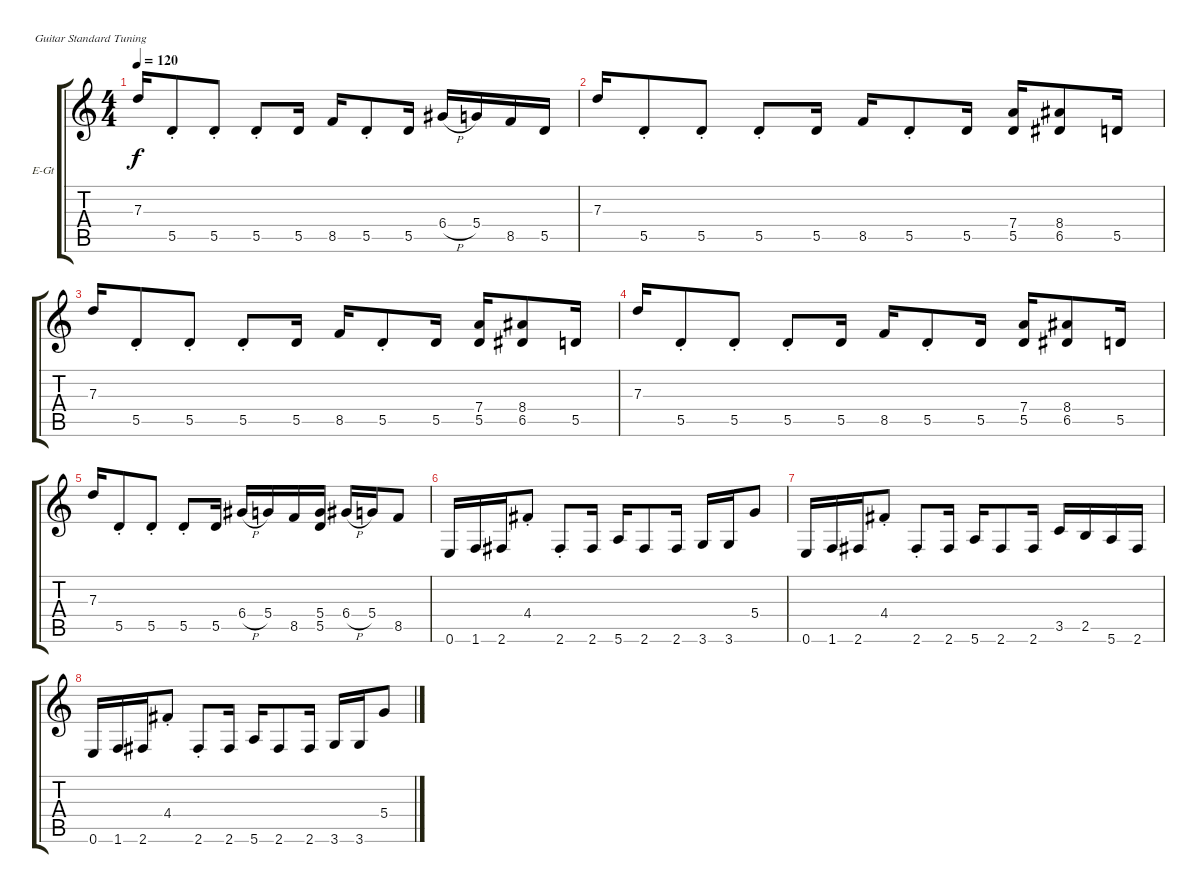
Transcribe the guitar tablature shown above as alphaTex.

\bracketExtendMode groupsimilarinstruments
\firstSystemTrackNameOrientation horizontal
\otherSystemsTrackNameOrientation horizontal
\track ("Guitar +" "E-Gt") {instrument distortionguitar}
\staff {score tabs}
\tuning (E4 B3 G3 D3 A2 E2)
\ts (4 4)
\tempo 120
\clef g2
\ks c
7.3.16{dy f} 5.5{st}.8 5.5{st}.8 5.5{st}.8 5.5.16 8.5.16 5.5{st}.8 5.5.16 6.4{h}.16 5.4.16 8.5.16 5.5.16 |
7.3.16 5.5{st}.8 5.5{st}.8 5.5{st}.8 5.5.16 8.5.16 5.5{st}.8 5.5.16 (7.4 5.5).16 (8.4 6.5).8 5.5.16 |
7.3.16 5.5{st}.8 5.5{st}.8 5.5{st}.8 5.5.16 8.5.16 5.5{st}.8 5.5.16 (7.4 5.5).16 (8.4 6.5).8 5.5.16 |
7.3.16 5.5{st}.8 5.5{st}.8 5.5{st}.8 5.5.16 8.5.16 5.5{st}.8 5.5.16 (7.4 5.5).16 (8.4 6.5).8 5.5.16 |
7.3.16 5.5{st}.8 5.5{st}.8 5.5{st}.8 5.5.16 6.4{h}.16 5.4.16 8.5.16 (5.4 5.5).16 6.4{h}.16 5.4.16 8.5.8 |
0.6.16 1.6.16 2.6.16 4.4{st}.8 2.6{st}.8 2.6.16 5.6.16 2.6.8 2.6.16 3.6.16 3.6.16 5.4.8 |
0.6.16 1.6.16 2.6.16 4.4{st}.8 2.6{st}.8 2.6.16 5.6.16 2.6.8 2.6.16 3.5.16 2.5.16 5.6.16 2.6.16 |
0.6.16 1.6.16 2.6.16 4.4{st}.8 2.6{st}.8 2.6.16 5.6.16 2.6.8 2.6.16 3.6.16 3.6.16 5.4.8
